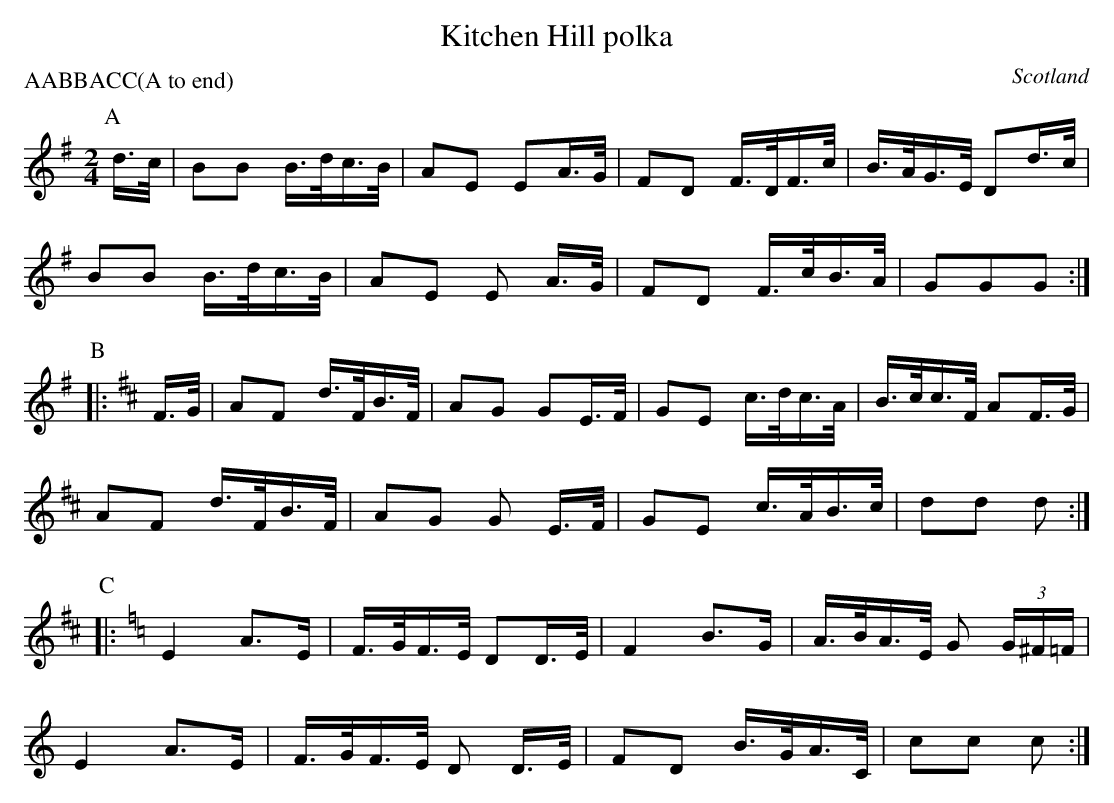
X:1
T:Kitchen Hill polka
P:AABBACC(A to end)
O:Scotland
M:2/4
K:G
P:A
d>c |\
B2B2 B>dc>B | A2E2 E2A>G | \
F2D2 F>DF>c | B>AG>E D2d>c |
B2B2 B>dc>B | A2E2 E2 A>G | \
F2D2 F>cB>A | G2G2G2 :|
P:B
K:D
|:F>G |\
A2F2 d>FB>F | A2G2 G2E>F |\
G2E2 c>dc>A | B>cc>F A2F>G |
A2F2 d>FB>F | A2G2 G2 E>F |\
G2E2 c>AB>c | d2d2 d2 :|
P:C
K:C
|: E4 A3E | F>GF>E D2D>E |\
   F4 B3G | A>BA>E G2 (3G^F=F |
   E4 A3E | F>GF>E D2 D>E |\
   F2D2 B>GA>C | c2c2 c2 :|
